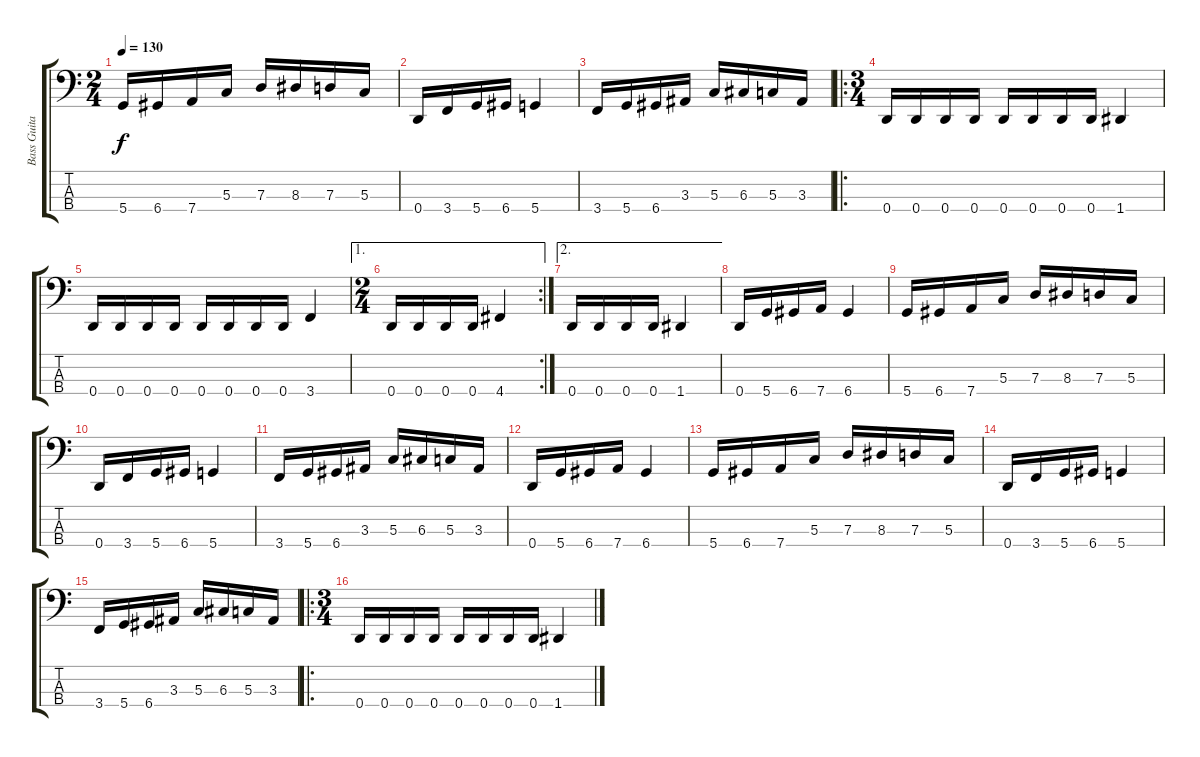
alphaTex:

\track ("Bass Guitar" "Bass Guita") {instrument electricbassfinger}
\staff {score tabs}
\tuning (F2 C2 G1 D1) {hide}
\ts (2 4)
\tempo 130
\clef f4
\ks c
5.4.16{dy f} 6.4.16 7.4.16 5.3.16 7.3.16 8.3.16 7.3.16 5.3.16 |
0.4.16 3.4.16 5.4.16 6.4.16 5.4.4 |
3.4.16 5.4.16 6.4.16 3.3.16 5.3.16 6.3.16 5.3.16 3.3.16 |
\ro
\ts (3 4)
0.4.16 0.4.16 0.4.16 0.4.16 0.4.16 0.4.16 0.4.16 0.4.16 1.4.4 |
0.4.16 0.4.16 0.4.16 0.4.16 0.4.16 0.4.16 0.4.16 0.4.16 3.4.4 |
\ae 1
\rc 2
\ts (2 4)
0.4.16 0.4.16 0.4.16 0.4.16 4.4.4 |
\ae 2
0.4.16 0.4.16 0.4.16 0.4.16 1.4.4 |
0.4.16 5.4.16 6.4.16 7.4.16 6.4.4 |
5.4.16 6.4.16 7.4.16 5.3.16 7.3.16 8.3.16 7.3.16 5.3.16 |
0.4.16 3.4.16 5.4.16 6.4.16 5.4.4 |
3.4.16 5.4.16 6.4.16 3.3.16 5.3.16 6.3.16 5.3.16 3.3.16 |
0.4.16 5.4.16 6.4.16 7.4.16 6.4.4 |
5.4.16 6.4.16 7.4.16 5.3.16 7.3.16 8.3.16 7.3.16 5.3.16 |
0.4.16 3.4.16 5.4.16 6.4.16 5.4.4 |
3.4.16 5.4.16 6.4.16 3.3.16 5.3.16 6.3.16 5.3.16 3.3.16 |
\ro
\ts (3 4)
0.4.16 0.4.16 0.4.16 0.4.16 0.4.16 0.4.16 0.4.16 0.4.16 1.4.4
